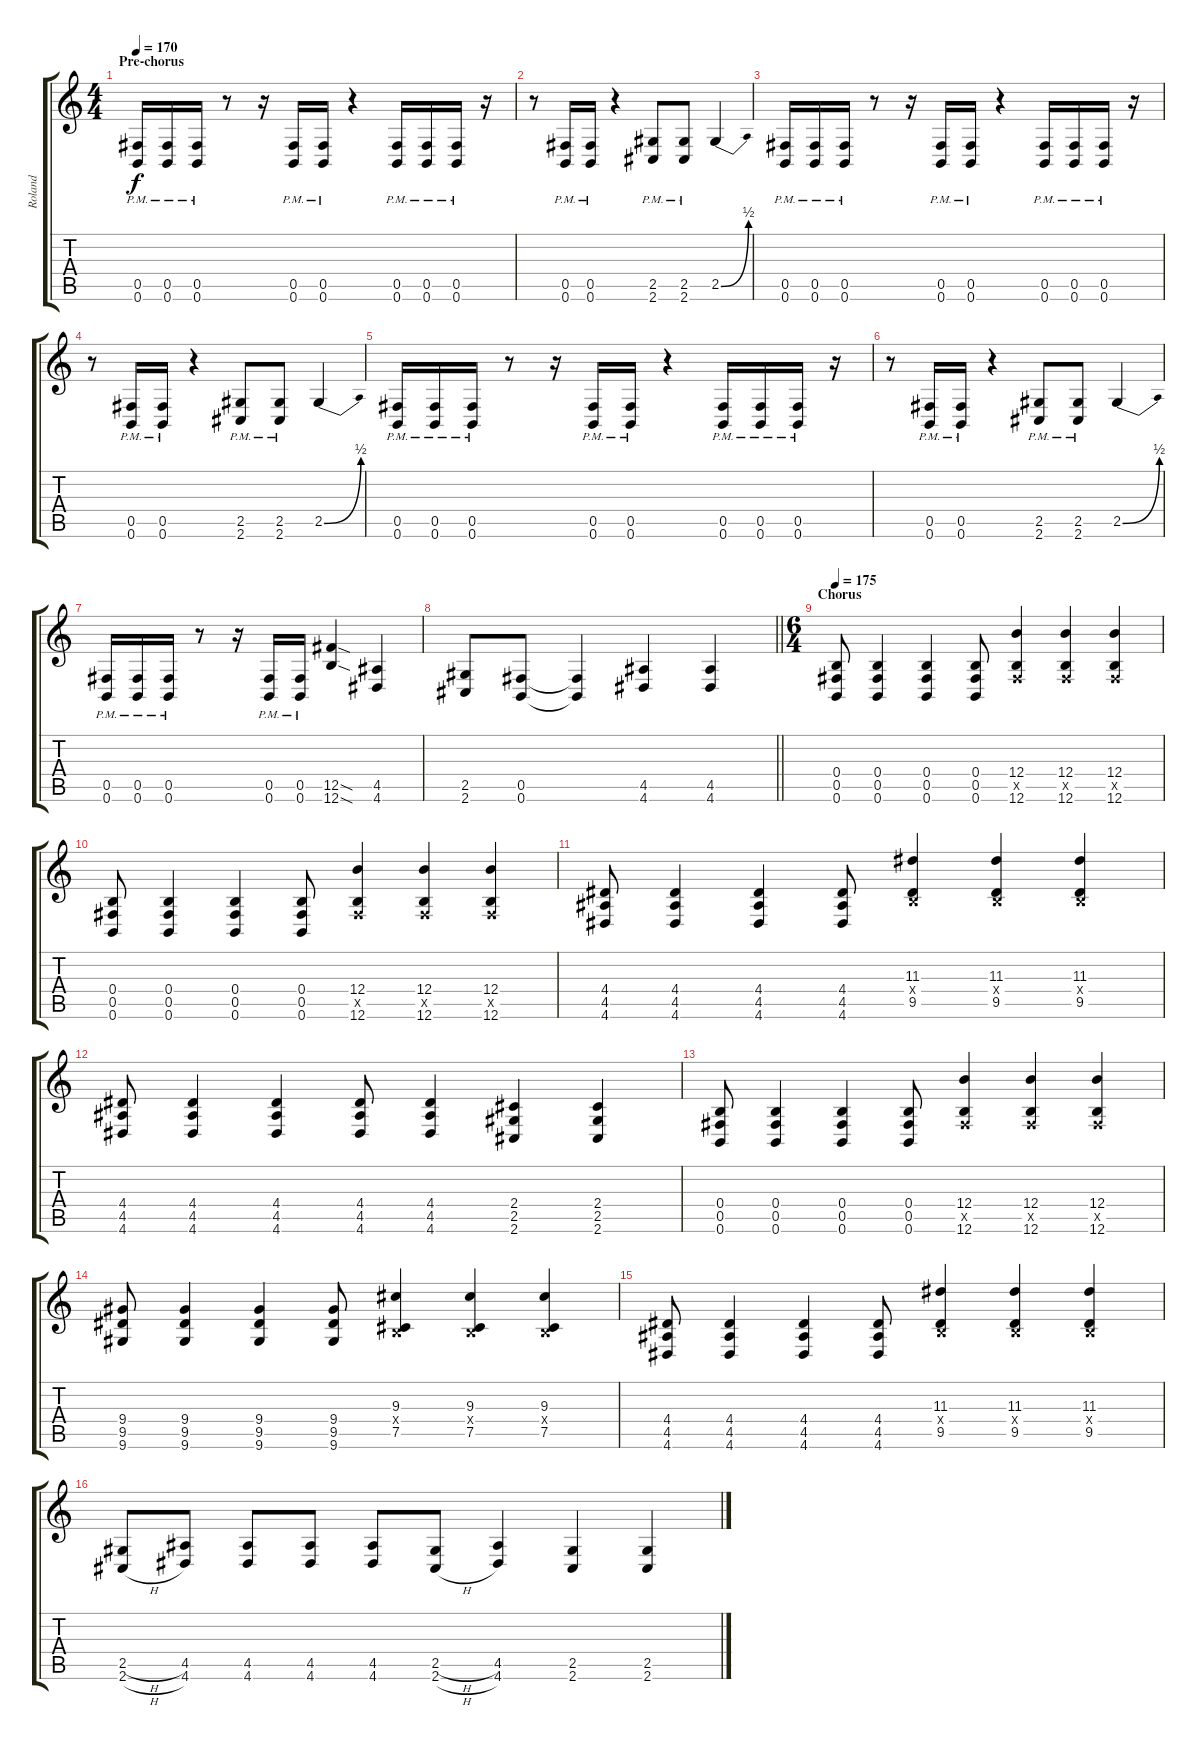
\track ("Roland" "Roland") {instrument distortionguitar}
\staff {score tabs}
\tuning (Db4 Ab3 E3 B2 Gb2 B1) {hide}
\ts (4 4)
\section ("" "Pre-chorus")
\tempo 170
\clef g2
\ks c
(0.5{pm} 0.6{pm}).16{dy f} (0.5{pm} 0.6{pm}).16 (0.5{pm} 0.6{pm}).16 r.8 r.16 (0.5{pm} 0.6{pm}).16 (0.5{pm} 0.6{pm}).16 r.4 (0.5{pm} 0.6{pm}).16 (0.5{pm} 0.6{pm}).16 (0.5{pm} 0.6{pm}).16 r.16 |
r.8 (0.5{pm} 0.6{pm}).16 (0.5{pm} 0.6{pm}).16 r.4 (2.5{pm} 2.6{pm}).8 (2.5{pm} 2.6{pm}).8 2.5{be (bend 0 0 60 2)}.4 |
(0.5{pm} 0.6{pm}).16 (0.5{pm} 0.6{pm}).16 (0.5{pm} 0.6{pm}).16 r.8 r.16 (0.5{pm} 0.6{pm}).16 (0.5{pm} 0.6{pm}).16 r.4 (0.5{pm} 0.6{pm}).16 (0.5{pm} 0.6{pm}).16 (0.5{pm} 0.6{pm}).16 r.16 |
r.8 (0.5{pm} 0.6{pm}).16 (0.5{pm} 0.6{pm}).16 r.4 (2.5{pm} 2.6{pm}).8 (2.5{pm} 2.6{pm}).8 2.5{be (bend 0 0 60 2)}.4 |
(0.5{pm} 0.6{pm}).16 (0.5{pm} 0.6{pm}).16 (0.5{pm} 0.6{pm}).16 r.8 r.16 (0.5{pm} 0.6{pm}).16 (0.5{pm} 0.6{pm}).16 r.4 (0.5{pm} 0.6{pm}).16 (0.5{pm} 0.6{pm}).16 (0.5{pm} 0.6{pm}).16 r.16 |
r.8 (0.5{pm} 0.6{pm}).16 (0.5{pm} 0.6{pm}).16 r.4 (2.5{pm} 2.6{pm}).8 (2.5{pm} 2.6{pm}).8 2.5{be (bend 0 0 60 2)}.4 |
(0.5{pm} 0.6{pm}).16 (0.5{pm} 0.6{pm}).16 (0.5{pm} 0.6{pm}).16 r.8 r.16 (0.5{pm} 0.6{pm}).16 (0.5{pm} 0.6{pm}).16 (12.5{sod} 12.6{sod}).4 (4.5 4.6).4 |
\barLineRight lightlight
(2.5 2.6).8 (0.5 0.6).8 (0.5{t} 0.6{t}).4 (4.5 4.6).4 (4.5 4.6).4 |
\ts (6 4)
\section ("" "Chorus")
\tempo 175
(0.4 0.5 0.6).8 (0.4 0.5 0.6).4 (0.4 0.5 0.6).4 (0.4 0.5 0.6).8 (12.4 0.5{x} 12.6).4 (12.4 0.5{x} 12.6).4 (12.4 0.5{x} 12.6).4 |
(0.4 0.5 0.6).8 (0.4 0.5 0.6).4 (0.4 0.5 0.6).4 (0.4 0.5 0.6).8 (12.4 0.5{x} 12.6).4 (12.4 0.5{x} 12.6).4 (12.4 0.5{x} 12.6).4 |
(4.4 4.5 4.6).8 (4.4 4.5 4.6).4 (4.4 4.5 4.6).4 (4.4 4.5 4.6).8 (11.3 0.4{x} 9.5).4 (11.3 0.4{x} 9.5).4 (11.3 0.4{x} 9.5).4 |
(4.4 4.5 4.6).8 (4.4 4.5 4.6).4 (4.4 4.5 4.6).4 (4.4 4.5 4.6).8 (4.4 4.5 4.6).4 (2.4 2.5 2.6).4 (2.4 2.5 2.6).4 |
(0.4 0.5 0.6).8 (0.4 0.5 0.6).4 (0.4 0.5 0.6).4 (0.4 0.5 0.6).8 (12.4 0.5{x} 12.6).4 (12.4 0.5{x} 12.6).4 (12.4 0.5{x} 12.6).4 |
(9.4 9.5 9.6).8 (9.4 9.5 9.6).4 (9.4 9.5 9.6).4 (9.4 9.5 9.6).8 (9.3 0.4{x} 7.5).4 (9.3 0.4{x} 7.5).4 (9.3 0.4{x} 7.5).4 |
(4.4 4.5 4.6).8 (4.4 4.5 4.6).4 (4.4 4.5 4.6).4 (4.4 4.5 4.6).8 (11.3 0.4{x} 9.5).4 (11.3 0.4{x} 9.5).4 (11.3 0.4{x} 9.5).4 |
(2.5{h} 2.6{h}).8 (4.5 4.6).8 (4.5 4.6).8 (4.5 4.6).8 (4.5 4.6).8 (2.5{h} 2.6{h}).8 (4.5 4.6).4 (2.5 2.6).4 (2.5 2.6).4
